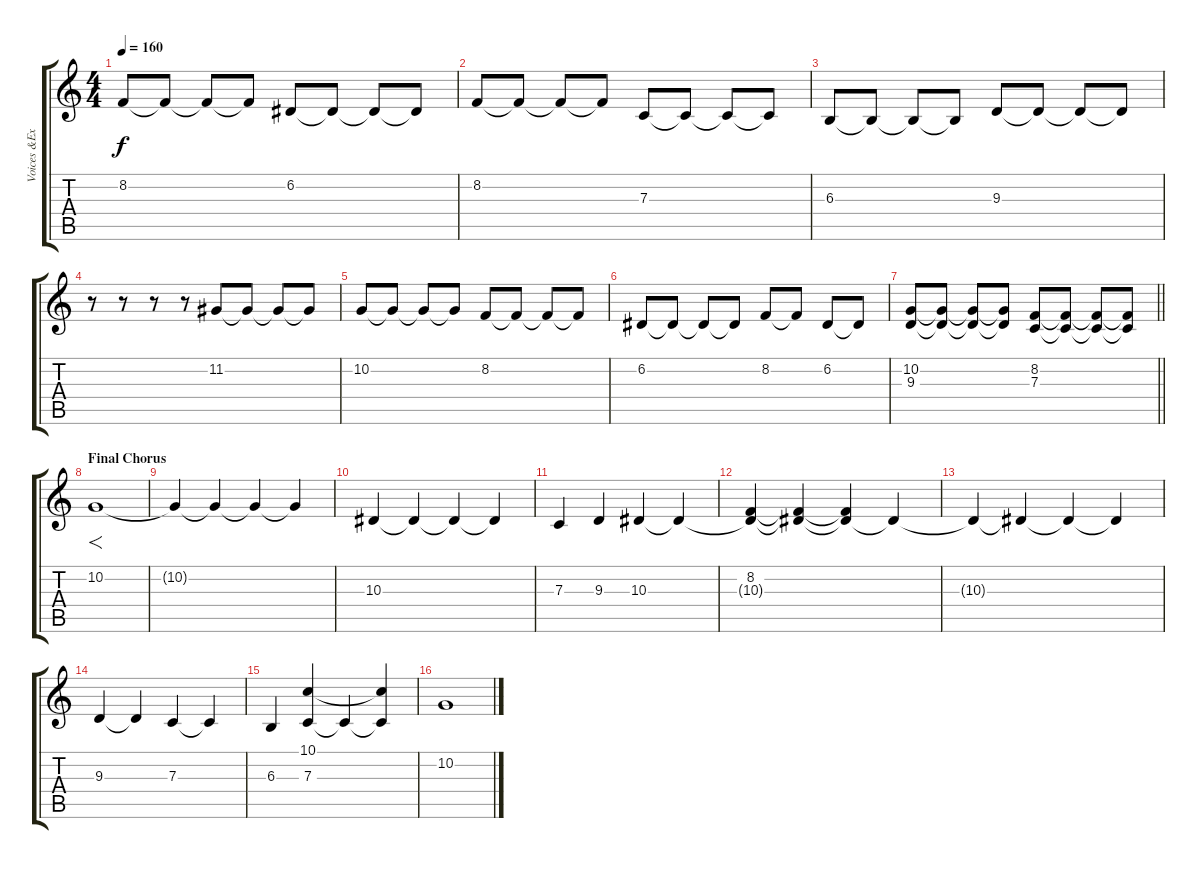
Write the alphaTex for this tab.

\track ("Voices &Extras" "Voices &Ex") {instrument choiraahs}
\staff {score tabs}
\tuning (D4 A3 F3 C3 G2 D2) {hide}
\ts (4 4)
\tempo 160
\clef g2
\ks c
8.2.8{dy f} 8.2{t}.8 8.2{t}.8 8.2{t}.8 6.2.8 6.2{t}.8 6.2{t}.8 6.2{t}.8 |
8.2.8 8.2{t}.8 8.2{t}.8 8.2{t}.8 7.3.8 7.3{t}.8 7.3{t}.8 7.3{t}.8 |
6.3.8 6.3{t}.8 6.3{t}.8 6.3{t}.8 9.3.8 9.3{t}.8 9.3{t}.8 9.3{t}.8 |
r.8 r.8 r.8 r.8 11.2.8{instrument choiraahs} 11.2{t}.8 11.2{t}.8 11.2{t}.8 |
10.2.8 10.2{t}.8 10.2{t}.8 10.2{t}.8 8.2.8 8.2{t}.8 8.2{t}.8 8.2{t}.8 |
6.2.8 6.2{t}.8 6.2{t}.8 6.2{t}.8 8.2.8 8.2{t}.8 6.2.8 6.2{t}.8 |
\barLineRight lightlight
(10.2 9.3).8 (10.2{t} 9.3{t}).8 (10.2{t} 9.3{t}).8 (10.2{t} 9.3{t}).8 (8.2 7.3).8 (8.2{t} 7.3{t}).8 (8.2{t} 7.3{t}).8 (8.2{t} 7.3{t}).8 |
\section ("" "Final Chorus")
10.2.1{f instrument stringensemble2} |
10.2{t}.4 10.2{t}.4 10.2{t}.4 10.2{t}.4 |
10.3.4 10.3{t}.4 10.3{t}.4 10.3{t}.4 |
7.3.4 9.3.4 10.3.4 10.3{t}.4 |
(8.2 10.3{t}).4 (8.2{t} 10.3{t}).4 (8.2{t} 10.3{t}).4 10.3{t}.4 |
10.3{t}.4 10.3{t}.4 10.3{t}.4 10.3{t}.4 |
9.3.4 9.3{t}.4 7.3.4 7.3{t}.4 |
6.3.4 (10.1 7.3).4 7.3{t}.4 (10.1{t} 7.3{t}).4 |
10.2.1{instrument stringensemble2}
